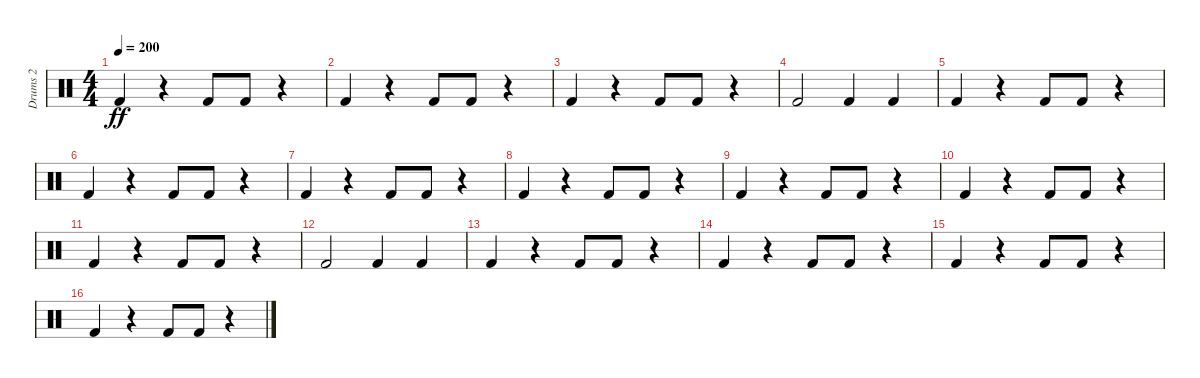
\track ("Drums 2" "Drums 2") {instrument percussion}
\staff {score}
\articulation defaults
\ts (4 4)
\tempo 200
\clef neutral
\ks c "Kick (hit) 2".4{dy ff}
r.4 "Kick (hit) 2".8 "Kick (hit) 2".8 r.4 |
"Kick (hit) 2".4 r.4 "Kick (hit) 2".8 "Kick (hit) 2".8 r.4 |
"Kick (hit) 2".4 r.4 "Kick (hit) 2".8 "Kick (hit) 2".8 r.4 |
"Kick (hit) 2".2 "Kick (hit) 2".4 "Kick (hit) 2".4 |
"Kick (hit) 2".4 r.4 "Kick (hit) 2".8 "Kick (hit) 2".8 r.4 |
"Kick (hit) 2".4 r.4 "Kick (hit) 2".8 "Kick (hit) 2".8 r.4 |
"Kick (hit) 2".4 r.4 "Kick (hit) 2".8 "Kick (hit) 2".8 r.4 |
"Kick (hit) 2".4 r.4 "Kick (hit) 2".8 "Kick (hit) 2".8 r.4 |
"Kick (hit) 2".4 r.4 "Kick (hit) 2".8 "Kick (hit) 2".8 r.4 |
"Kick (hit) 2".4 r.4 "Kick (hit) 2".8 "Kick (hit) 2".8 r.4 |
"Kick (hit) 2".4 r.4 "Kick (hit) 2".8 "Kick (hit) 2".8 r.4 |
"Kick (hit) 2".2 "Kick (hit) 2".4 "Kick (hit) 2".4 |
"Kick (hit) 2".4 r.4 "Kick (hit) 2".8 "Kick (hit) 2".8 r.4 |
"Kick (hit) 2".4 r.4 "Kick (hit) 2".8 "Kick (hit) 2".8 r.4 |
"Kick (hit) 2".4 r.4 "Kick (hit) 2".8 "Kick (hit) 2".8 r.4 |
"Kick (hit) 2".4 r.4 "Kick (hit) 2".8 "Kick (hit) 2".8 r.4
